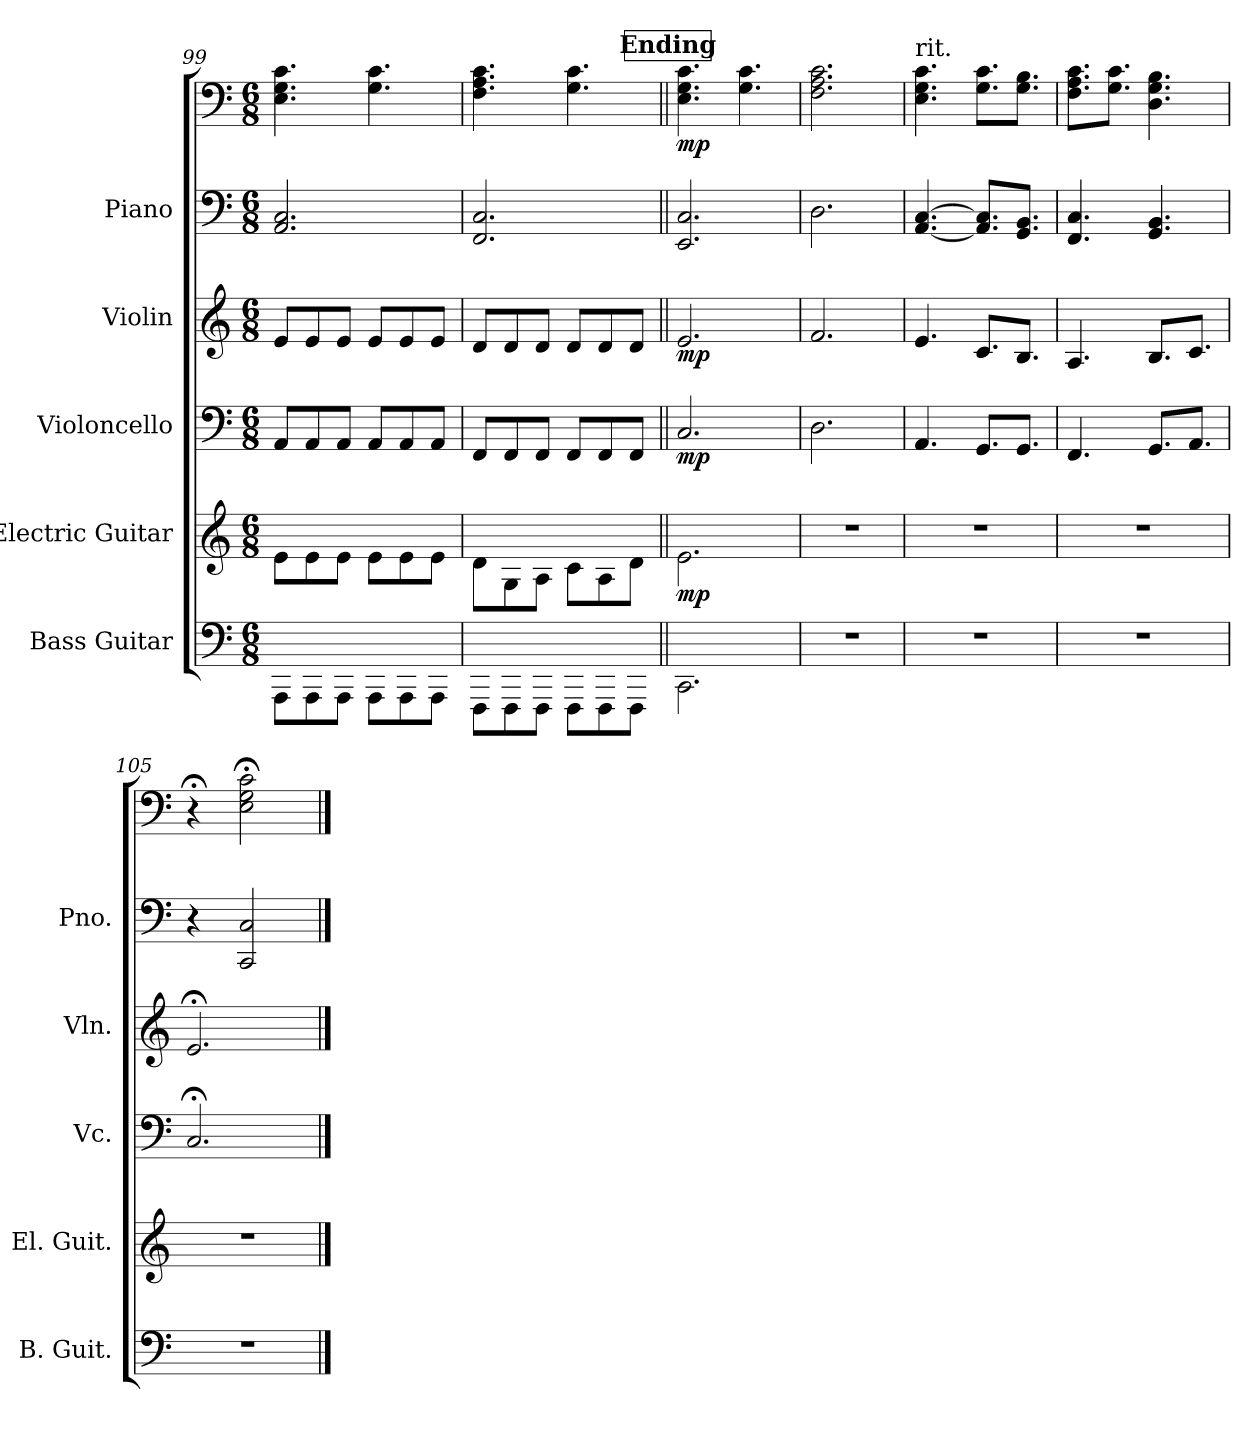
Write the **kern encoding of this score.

**kern	**kern	**dynam	**kern	**dynam	**kern	**dynam	**kern	**kern	**dynam
*part5	*part4	*part4	*part3	*part3	*part2	*part2	*part1	*part1	*part1
*staff6	*staff5	*staff5	*staff4	*staff4	*staff3	*staff3	*staff2	*staff1	*staff1/2
*I"Bass Guitar	*I"Electric Guitar	*	*I"Violoncello	*	*I"Violin	*	*I"Piano	*	*
*I'B. Guit.	*I'El. Guit.	*	*I'Vc.	*	*I'Vln.	*	*I'Pno.	*	*
*	*	*	*clefF4	*	*clefG2	*	*clefF4	*clefF4	*
*ITrd7c12	*	*	*	*	*	*	*	*	*
*k[]	*k[]	*	*k[]	*	*k[]	*	*k[]	*k[]	*
*M6/8	*M6/8	*	*M6/8	*	*M6/8	*	*M6/8	*M6/8	*
=99	=99	=99	=99	=99	=99	=99	=99	=99	=99
8AAAA\L	8e\L	.	8AA/L	.	8e/L	.	2.AA/ 2.C/	4.E\ 4.G\ 4.c\	.
8AAAA\	8e\	.	8AA/	.	8e/	.	.	.	.
8AAAA\J	8e\J	.	8AA/J	.	8e/J	.	.	.	.
8AAAA\L	8e\L	.	8AA/L	.	8e/L	.	.	4.G\ 4.c\	.
8AAAA\	8e\	.	8AA/	.	8e/	.	.	.	.
8AAAA\J	8e\J	.	8AA/J	.	8e/J	.	.	.	.
=100	=100	=100	=100	=100	=100	=100	=100	=100	=100
8FFFF\L	8d\L	.	8FF/L	.	8d/L	.	2.FF/ 2.C/	4.F\ 4.A\ 4.c\	.
8FFFF\	8G\	.	8FF/	.	8d/	.	.	.	.
8FFFF\J	8A\J	.	8FF/J	.	8d/J	.	.	.	.
8FFFF\L	8c\L	.	8FF/L	.	8d/L	.	.	4.G\ 4.c\	.
8FFFF\	8A\	.	8FF/	.	8d/	.	.	.	.
8FFFF\J	8d\J	.	8FF/J	.	8d/J	.	.	.	.
!!LO:REH:place=s1:a:B:fs=14:t=Ending
=101||	=101||	=101||	=101||	=101||	=101||	=101||	=101||	=101||	=101||
!	!	!LO:DY:b	!	!LO:DY:b	!	!LO:DY:b	!	!	!LO:DY:b
2.CCC\	2.e\	mp	2.C/	mp	2.e/	mp	2.EE/ 2.C/	4.E\ 4.G\ 4.c\	mp
.	.	.	.	.	.	.	.	4.G\ 4.c\	.
=102	=102	=102	=102	=102	=102	=102	=102	=102	=102
2.r	2.r	.	2.D\	.	2.f/	.	2.D\	2.F\ 2.A\ 2.c\	.
=103	=103	=103	=103	=103	=103	=103	=103	=103	=103
!	!	!	!	!	!	!	!	!LO:TX:a:t=rit.	!
2.r	2.r	.	4.AA/	.	4.e/	.	[4.AA/ [4.C/	4.E\ 4.G\ 4.c\	.
.	.	.	8.GG/L	.	8.c/L	.	8.AA/] 8.C/]L	8.G\ 8.c\L	.
.	.	.	8.GG/J	.	8.B/J	.	8.GG/ 8.BB/J	8.G\ 8.B\J	.
=104	=104	=104	=104	=104	=104	=104	=104	=104	=104
2.r	2.r	.	4.FF/	.	4.A/	.	4.FF/ 4.C/	8.F\ 8.A\ 8.c\L	.
.	.	.	.	.	.	.	.	8.G\ 8.c\J	.
.	.	.	8.GG/L	.	8.B/L	.	4.GG/ 4.BB/	4.D\ 4.G\ 4.B\	.
.	.	.	8.AA/J	.	8.c/J	.	.	.	.
!!LO:PB:g=z
=105	=105	=105	=105	=105	=105	=105	=105	=105	=105
2.r	2.r	.	2.C;</	.	2.e;</	.	4r	4r;<	.
.	.	.	.	.	.	.	2CC/ 2C/	2E\;< 2G\;< 2c\;<	.
==	==	==	==	==	==	==	==	==	==
*-	*-	*-	*-	*-	*-	*-	*-	*-	*-
